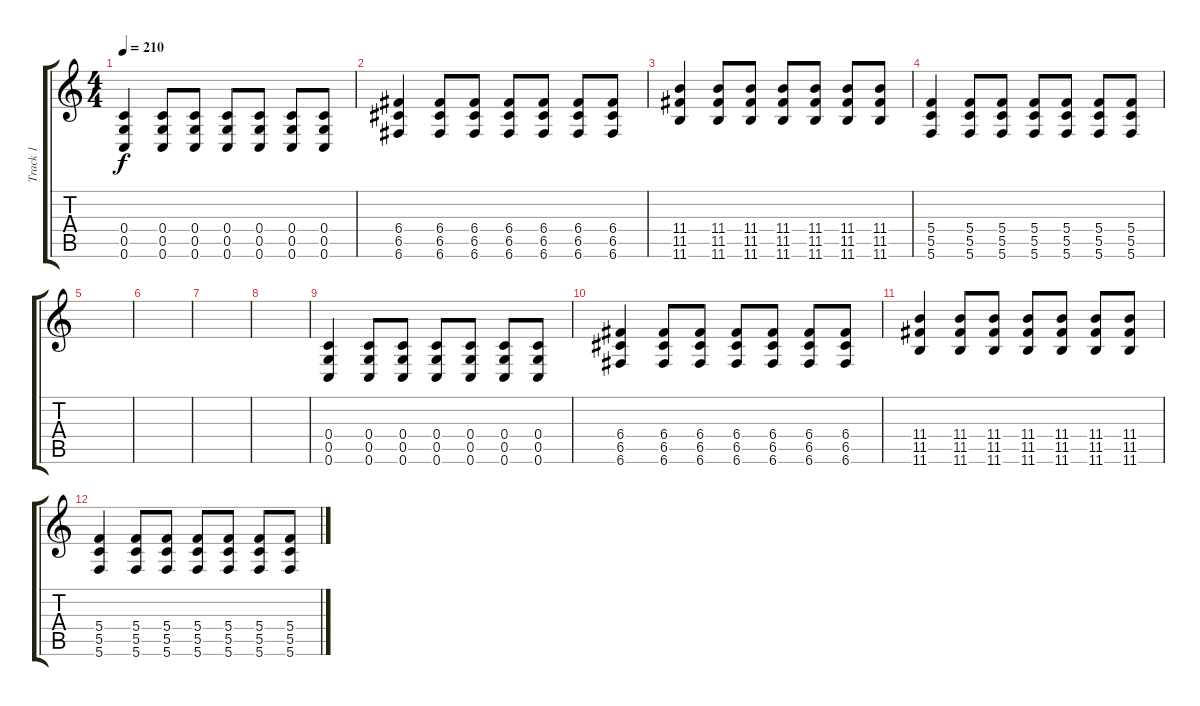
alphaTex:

\track ("Track 1" "Track 1") {instrument overdrivenguitar}
\staff {score tabs}
\tuning (D4 A3 F3 C3 G2 C2) {hide}
\ts (4 4)
\tempo 210
\clef g2
\ks c
(0.4 0.5 0.6).4{dy f} (0.4 0.5 0.6).8 (0.4 0.5 0.6).8 (0.4 0.5 0.6).8 (0.4 0.5 0.6).8 (0.4 0.5 0.6).8 (0.4 0.5 0.6).8 |
(6.4 6.5 6.6).4 (6.4 6.5 6.6).8 (6.4 6.5 6.6).8 (6.4 6.5 6.6).8 (6.4 6.5 6.6).8 (6.4 6.5 6.6).8 (6.4 6.5 6.6).8 |
(11.4 11.5 11.6).4 (11.4 11.5 11.6).8 (11.4 11.5 11.6).8 (11.4 11.5 11.6).8 (11.4 11.5 11.6).8 (11.4 11.5 11.6).8 (11.4 11.5 11.6).8 |
(5.4 5.5 5.6).4 (5.4 5.5 5.6).8 (5.4 5.5 5.6).8 (5.4 5.5 5.6).8 (5.4 5.5 5.6).8 (5.4 5.5 5.6).8 (5.4 5.5 5.6).8 |
|
|
|
|
(0.4 0.5 0.6).4 (0.4 0.5 0.6).8 (0.4 0.5 0.6).8 (0.4 0.5 0.6).8 (0.4 0.5 0.6).8 (0.4 0.5 0.6).8 (0.4 0.5 0.6).8 |
(6.4 6.5 6.6).4 (6.4 6.5 6.6).8 (6.4 6.5 6.6).8 (6.4 6.5 6.6).8 (6.4 6.5 6.6).8 (6.4 6.5 6.6).8 (6.4 6.5 6.6).8 |
(11.4 11.5 11.6).4 (11.4 11.5 11.6).8 (11.4 11.5 11.6).8 (11.4 11.5 11.6).8 (11.4 11.5 11.6).8 (11.4 11.5 11.6).8 (11.4 11.5 11.6).8 |
(5.4 5.5 5.6).4 (5.4 5.5 5.6).8 (5.4 5.5 5.6).8 (5.4 5.5 5.6).8 (5.4 5.5 5.6).8 (5.4 5.5 5.6).8 (5.4 5.5 5.6).8
